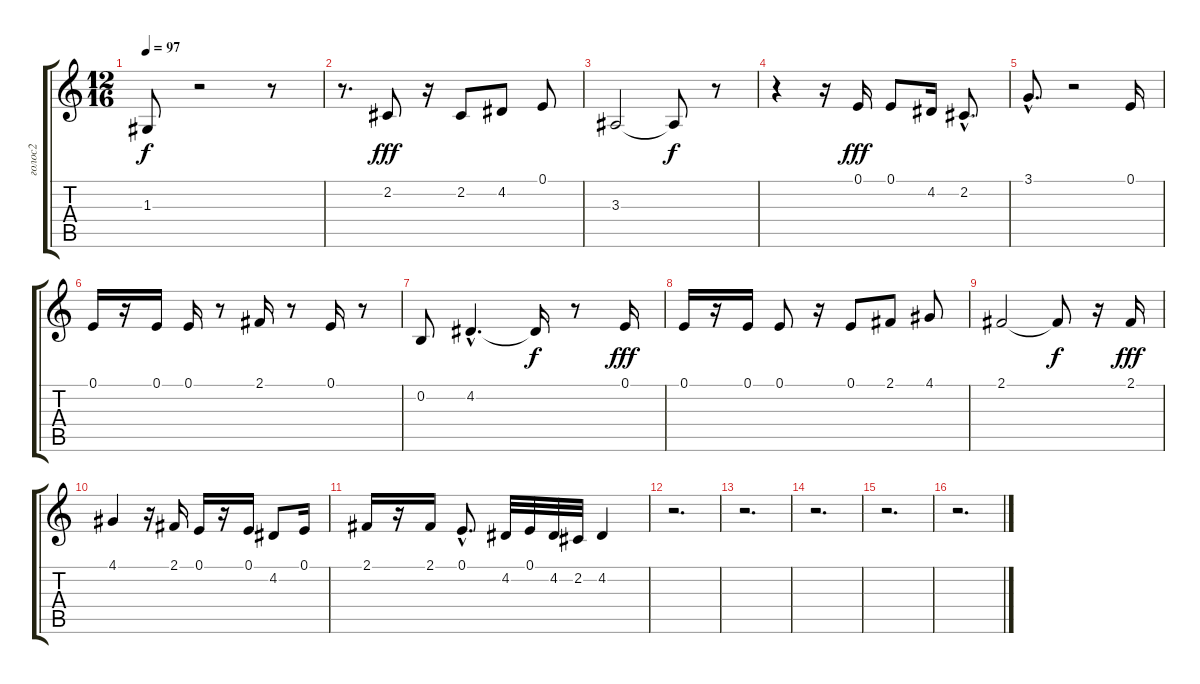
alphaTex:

\track ("голос2" "голос2") {instrument tremolostrings}
\staff {score tabs}
\tuning (E4 B3 G3 D3 A2 E2) {hide}
\ts (12 16)
\tempo 97
\clef g2
\ks c
1.3{t}.8{dy f} r.2 r.8 |
r.8{d} 2.2.8{dy fff} r.16 2.2.8 4.2.8 0.1.8 |
3.3.2 3.3{t}.8{dy f} r.8 |
r.4 r.16 0.1.16{dy fff} 0.1.8 4.2.16 2.2{hac}.8{d} |
3.1{hac}.8{d} r.2 0.1.16 |
0.1.16 r.16 0.1.16 0.1.16 r.8 2.1.16 r.8 0.1.16 r.8 |
0.2.8 4.2{hac}.4{d} 4.2{t}.16{dy f} r.8 0.1.16{dy fff} |
0.1.16 r.16 0.1.16 0.1.8 r.16 0.1.8 2.1.8 4.1.8 |
2.1.2 2.1{t}.8{dy f} r.16 2.1.16{dy fff} |
4.1.4 r.16 2.1.16 0.1.16 r.16 0.1.16 4.2.8 0.1.16 |
2.1.16 r.16 2.1.16 0.1{hac}.8{d} 4.2.32 0.1.32 4.2.32 2.2.32 4.2.4 |
r.2{d} |
r.2{d} |
r.2{d} |
r.2{d} |
r.2{d}
